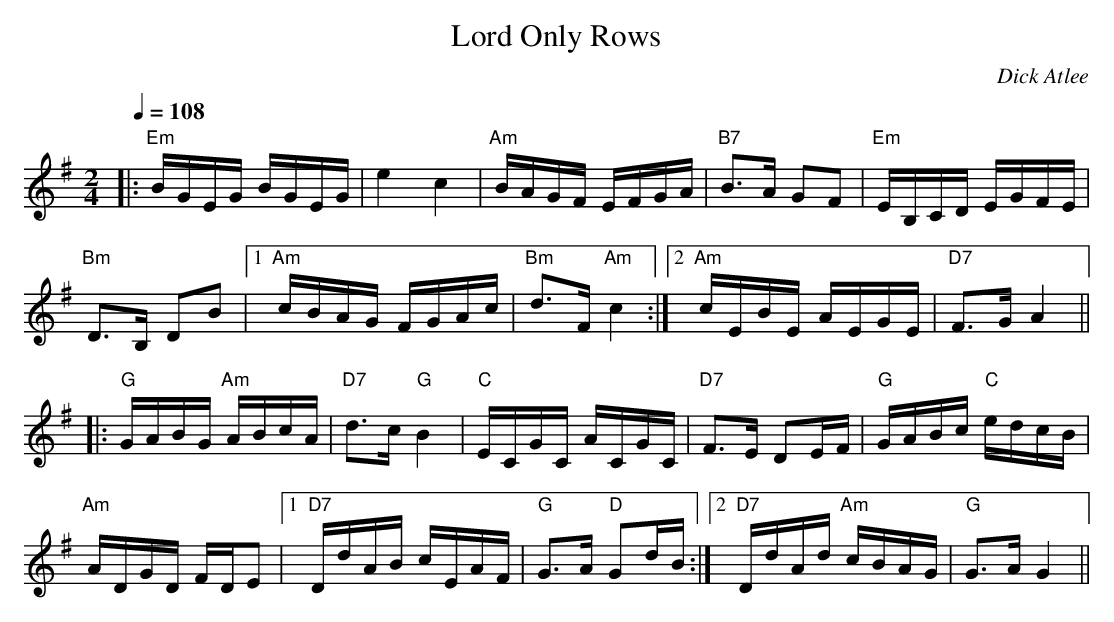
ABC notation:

X:1
T:Lord Only Rows
M:2/4
L:1/16
Q:1/4=108
C:Dick Atlee
K:Em
|: "Em" BGEG BGEG | e4 c4 | "Am" BAGF EFGA | "B7" B3A G2F2 |
"Em" EB,CD EGFE | !
"Bm" D3B, D2B2 |[1 "Am" cBAG FGAc |
"Bm" d3F "Am" c4 :|[2 "Am" cEBE AEGE | "D7" F3G A4 || !
|: "G" GABG "Am" ABcA | "D7" d3c "G" B4 | "C" ECGC ACGC |
"D7" F3E D2EF | "G" GABc "C" edcB | !
"Am" ADGD FDE2 |[1 "D7" DdAB cEAF |
"G" G3A "D" G2dB :|[2 "D7" DdAd "Am" cBAG | "G" G3A G4 ||
